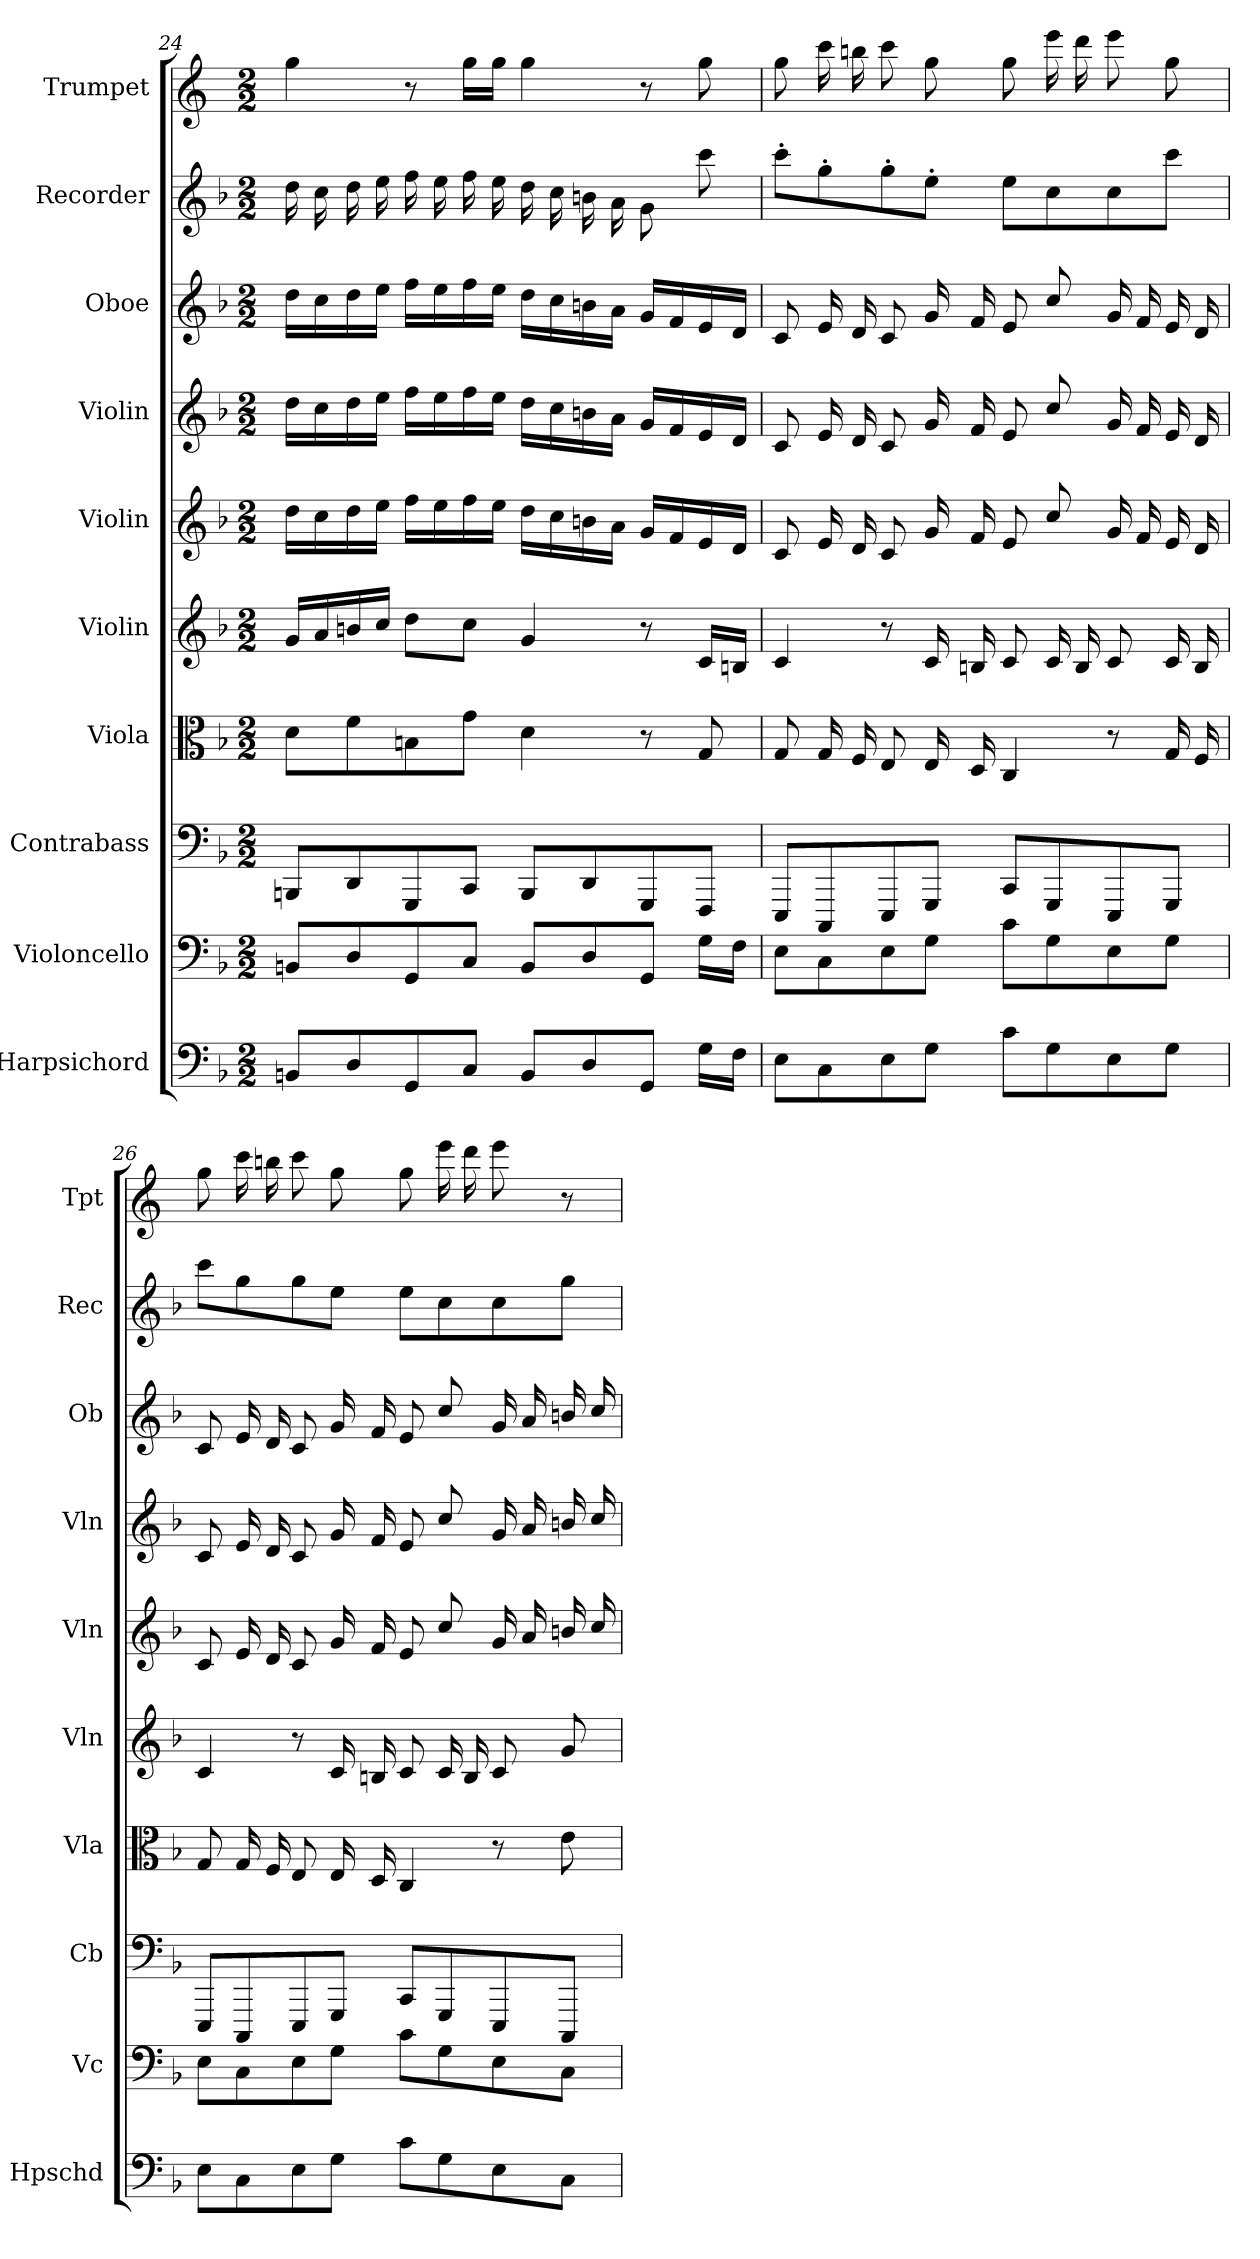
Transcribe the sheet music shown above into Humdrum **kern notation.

**kern	**kern	**kern	**kern	**kern	**kern	**kern	**kern	**kern	**kern
*part10	*part9	*part8	*part7	*part6	*part5	*part4	*part3	*part2	*part1
*staff10	*staff9	*staff8	*staff7	*staff6	*staff5	*staff4	*staff3	*staff2	*staff1
*I"Harpsichord	*I"Violoncello	*I"Contrabass	*I"Viola	*I"Violin	*I"Violin	*I"Violin	*I"Oboe	*I"Recorder	*I"Trumpet
*I'Hpschd	*I'Vc	*I'Cb	*I'Vla	*I'Vln	*I'Vln	*I'Vln	*I'Ob	*I'Rec	*I'Tpt
*clefF4	*clefF4	*clefF4	*clefC3	*clefG2	*clefG2	*clefG2	*clefG2	*clefG2	*clefG2
*	*	*ITrd7c12	*	*	*	*	*	*	*ITrd1c2
*k[b-]	*k[b-]	*k[b-]	*k[b-]	*k[b-]	*k[b-]	*k[b-]	*k[b-]	*k[b-]	*k[b-e-]
*F:	*F:	*F:	*F:	*F:	*F:	*F:	*F:	*F:	*B-:
*M2/2	*M2/2	*M2/2	*M2/2	*M2/2	*M2/2	*M2/2	*M2/2	*M2/2	*M2/2
=24	=24	=24	=24	=24	=24	=24	=24	=24	=24
8BBn/L	8BBn/L	8BBBBn/L	8d\L	16g/LL	16dd\LL	16dd\LL	16dd\LL	16dd\	4ff\
.	.	.	.	16a/	16cc\	16cc\	16cc\	16cc\	.
8D/	8D/	8DDD/	8f\	16bn/	16dd\	16dd\	16dd\	16dd\	.
.	.	.	.	16cc/JJ	16ee\JJ	16ee\JJ	16ee\JJ	16ee\	.
8GG/	8GG/	8GGGG/	8Bn\	8dd\L	16ff\LL	16ff\LL	16ff\LL	16ff\	8r
.	.	.	.	.	16ee\	16ee\	16ee\	16ee\	.
8C/J	8C/J	8CCC/J	8g\J	8cc\J	16ff\	16ff\	16ff\	16ff\	16ff\LL
.	.	.	.	.	16ee\JJ	16ee\JJ	16ee\JJ	16ee\	16ff\JJ
8BB/L	8BB/L	8BBBB/L	4d\	4g/	16dd\LL	16dd\LL	16dd\LL	16dd\	4ff\
.	.	.	.	.	16cc\	16cc\	16cc\	16cc\	.
8D/	8D/	8DDD/	.	.	16bn\	16bn\	16bn\	16bn\	.
.	.	.	.	.	16a\JJ	16a\JJ	16a\JJ	16a\	.
8GG/J	8GG/J	8GGGG/	8r	8r	16g/LL	16g/LL	16g/LL	8g\	8r
.	.	.	.	.	16f/	16f/	16f/	.	.
16G\LL	16G\LL	8FFFF/J	8G/	16c/LL	16e/	16e/	16e/	8ccc\	8ff\
16F\JJ	16F\JJ	.	.	16Bn/JJ	16d/JJ	16d/JJ	16d/JJ	.	.
=25	=25	=25	=25	=25	=25	=25	=25	=25	=25
8E\L	8E\L	8EEEE/L	8G/	4c/	8c/	8c/	8c/	8ccc'\L	8ff\
8C\	8C\	8CCCC/	16G/	.	16e/	16e/	16e/	8gg'\	16bb-\
.	.	.	16F/	.	16d/	16d/	16d/	.	16aan\
8E\	8E\	8EEEE/	8E/	8r	8c/	8c/	8c/	8gg'\	8bb-\
8G\J	8G\J	8GGGG/J	16E/	16c/	16g/	16g/	16g/	8ee'\J	8ff\
.	.	.	16D/	16Bn/	16f/	16f/	16f/	.	.
8c\L	8c\L	8CCC/L	4C/	8c/	8e/	8e/	8e/	8ee\L	8ff\
8G\	8G\	8GGGG/	.	16c/	8cc/	8cc/	8cc/	8cc\	16ddd\
.	.	.	.	16B/	.	.	.	.	16ccc\
8E\	8E\	8EEEE/	8r	8c/	16g/	16g/	16g/	8cc\	8ddd\
.	.	.	.	.	16f/	16f/	16f/	.	.
8G\J	8G\J	8GGGG/J	16G/	16c/	16e/	16e/	16e/	8ccc\J	8ff\
.	.	.	16F/	16B/	16d/	16d/	16d/	.	.
=26	=26	=26	=26	=26	=26	=26	=26	=26	=26
8E\L	8E\L	8EEEE/L	8G/	4c/	8c/	8c/	8c/	8ccc\L	8ff\
8C\	8C\	8CCCC/	16G/	.	16e/	16e/	16e/	8gg\	16bb-\
.	.	.	16F/	.	16d/	16d/	16d/	.	16aan\
8E\	8E\	8EEEE/	8E/	8r	8c/	8c/	8c/	8gg\	8bb-\
8G\J	8G\J	8GGGG/J	16E/	16c/	16g/	16g/	16g/	8ee\J	8ff\
.	.	.	16D/	16Bn/	16f/	16f/	16f/	.	.
8c\L	8c\L	8CCC/L	4C/	8c/	8e/	8e/	8e/	8ee\L	8ff\
8G\	8G\	8GGGG/	.	16c/	8cc/	8cc/	8cc/	8cc\	16ddd\
.	.	.	.	16B/	.	.	.	.	16ccc\
8E\	8E\	8EEEE/	8r	8c/	16g/	16g/	16g/	8cc\	8ddd\
.	.	.	.	.	16a/	16a/	16a/	.	.
8C\J	8C\J	8CCCC/J	8e\	8g/	16bn/	16bn/	16bn/	8gg\J	8r
.	.	.	.	.	16cc/	16cc/	16cc/	.	.
=	=	=	=	=	=	=	=	=	=
*-	*-	*-	*-	*-	*-	*-	*-	*-	*-
